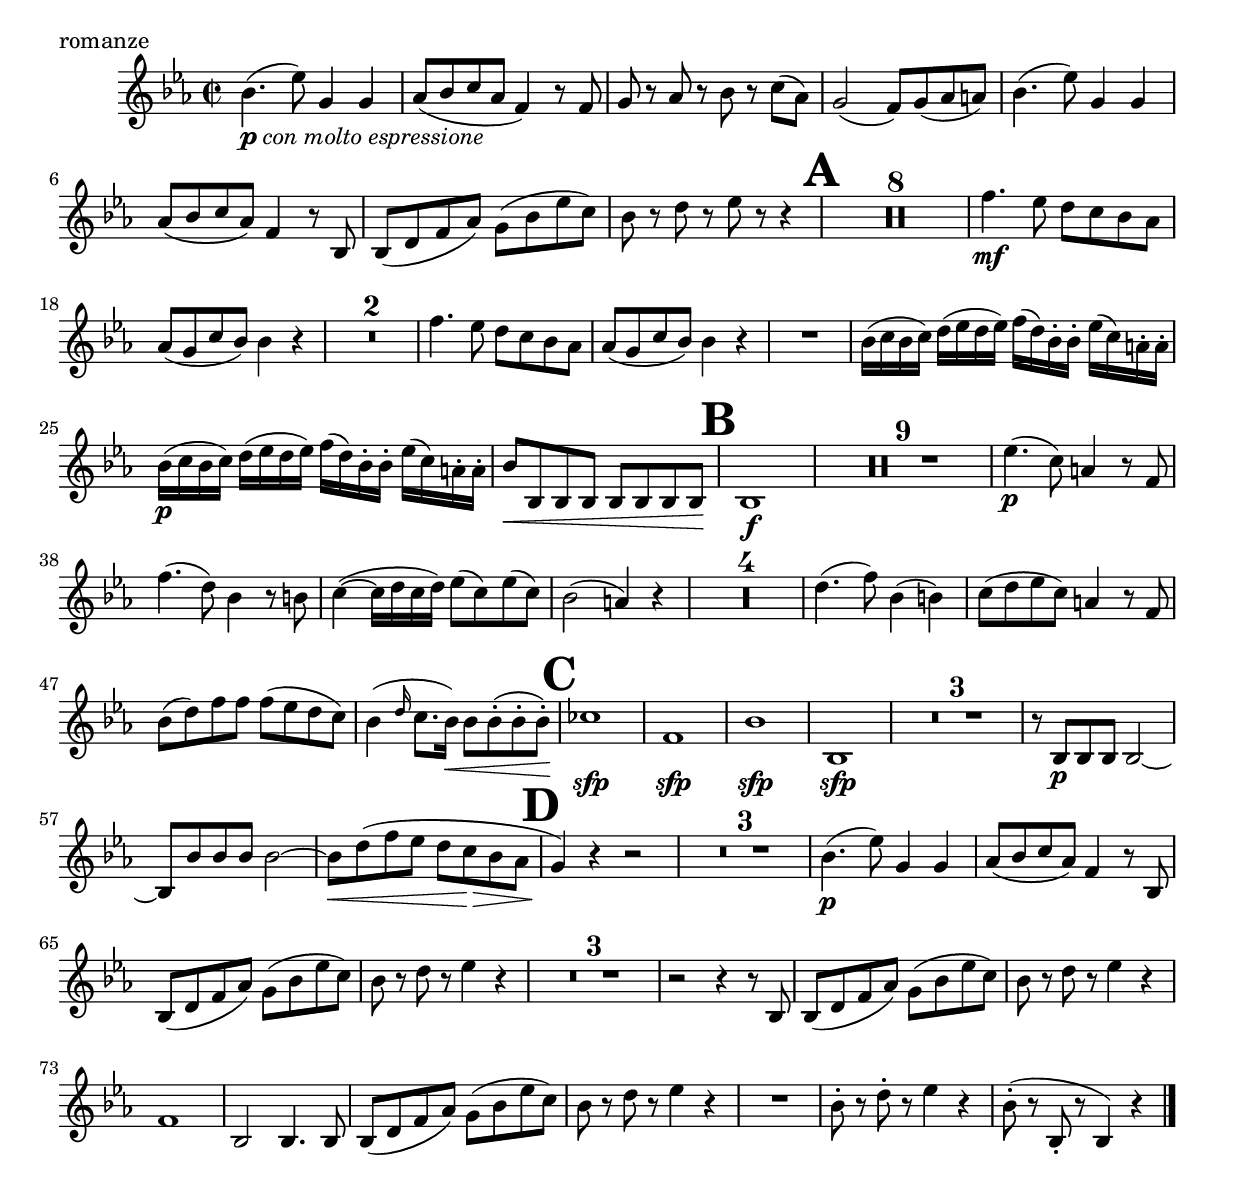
#(ly:set-option 'old-relative)

\version "2.1.7"
% #(ly:set-point-and-click 'line-column)

longgrace = \property Voice.Stem \override #'stroke-style = #'()
endlonggrace = \property Voice.Stem \revert #'stroke-style
ritenuto = \markup { \italic  "rit." }

\version "2.1.7"
  
cresc = \notes {
    #(ly:export (make-event-chord (list (make-span-event 'CrescendoEvent START)))) 
    \property Voice.crescendoText = \markup { \italic \bold "cresc." }
    \property Voice.crescendoSpanner = #'dashed-line
}

%%
%% TODO: a better mechanism for tweaking Grace settings.
%%

startGraceMusic = \sequential { 
    \startGraceMusic 
    \property Voice.Beam \override #'space-function
       = #(lambda (beam mult) (* 0.8 0.8))
    \property Voice.Beam \override #'thickness = #(* 0.384 (/ 0.6 0.48))
}

stopGraceMusic= \sequential {
    \property Voice.Beam \revert #'thickness
    \property Voice.Beam \revert #'space-function
    \stopGraceMusic
}

\paper{
    \translator {
        \ScoreContext
        skipBars = ##t
        midiInstrument = #"french horn"
        %% try to mimic Breitkopf
        RehearsalMark \override #'padding = #1
        MultiMeasureRest \override #'padding = #0.5
        restNumberThreshold = #1

	RehearsalMark \override #'font-series = #'bold
	RehearsalMark \override #'font-size = #6

        Beam \override #'thickness = #0.6
        Beam \override #'space-function = #(lambda (beam mult) 0.8)
        Slur \override #'beautiful = #0.3
    }
    \translator {
        \StaffContext
        minimumVerticalExtent = #'(-4.5 . 4.5)
    }
    % #(define fonts my-sheet)

    indent = 10. \mm
    linewidth = 189. \mm

}



romanze = \notes \relative c' {
	\key f \major
	\time 2/2
	\property Score.skipBars = ##t

	c'4.( _\markup { \dynamic "p" \italic { "" con molto espressione } }
		 f8) a,4 a
	 bes8[( c d bes]  g4) r8 g
	a r bes r c r  d[( bes)]
	a2(  g8[) a( bes  b)]
	c4. ( f8) a,4 a |
	% 6 
	 bes8[ (c d bes)] g4 r8 c,
	 c8[( e g  bes)]  a[( c f  d)]
	c r e r f r r4
	\mark "A"
	R1*8
	g4.\mf f8   e[ d c bes]
	% 18
	 bes[( a d  c)] c4 r
	R1*2
	g'4. f8  e[ d c bes]
	 bes[ (a d  c)] c4 r
	R1
	% 25
	 c16[ ( d c  d)]  e[ ( f e  f)]  g[( e) c-. c-.]  f[( d) b-. b-.]
	 c16[\p ( d c  d)]  e[ ( f e  f)]  g[( e) c-. c-.]  f[( d) b-. b-.]
	 c8[ \< c, c c]  c[ c c c\!]
	\mark "B"
	c1\f
	R1*9
	f'4.(\p  d8) b4 r8 g
	g'4.( e8) c4 r8 cis |
	% 39
	d4(~  d16[ e d  e)]  f8[ ( d) f( d)]
	c2( b4) r
	R1*4
	e4. ( g8) c,4 ( cis)
	 d8[( e f  d)] b4 r8 g
	 c[ ( e) g g]  g[( f e  d)]
	c4(
	\grace {
  \property Voice.Stem \override #'stroke-style = #"grace"
   \longgrace e16 \endlonggrace 
  \property Voice.Stem \revert #'stroke-style }

	 d8.[  c16) \< ]  c8[ c-.( c-. c)-.]\!
	\mark "C"

	%% this is a trick to get the sfp-s to align. 
	\property Voice.Hairpin \override #'transparent = ##t
	des1\sfp \> 
	g,1\sfp\!  \> 
	c\sfp \!   \> 
	c,\sfp\!
	\property Voice.Hairpin \revert #'transparent 
	R1*3
	r8  c[\p c c] c2~
	 c8[ c' c c] c2~
	 c8[ \< e( g f]  e[  d\!\> c bes]
	\mark "D"
	a4\!) r r2
	R1*3
	c4.\p ( f8) a,4 a |
	 bes8[ (c d bes)] g4 r8 c,
	 c8[( e g  bes)]  a[( c f  d)]
	c r e r f4 r4
	R1*3
	r2 r4 r8 c,8
	 c8[( e g  bes)]  a[( c f  d)]
	c r e r f4 r4	
	g,1
	c,2 c4. c8
	 c8[( e g  bes)]  a[( c f  d)]
	c r e r f4 r4			% -. ? 

	R1
	c8-.   r e-. r f4 r4

	% Finish with F if played separately 
	c8-.(   r c,-. r  c4) r4| 
	\bar "|."
}



\score
{
    \notes { \transpose c' bes \romanze }
	\header { piece = "romanze" opus = "" }	
	\midi{ \tempo 4 = 70  }
	\paper{}
}

